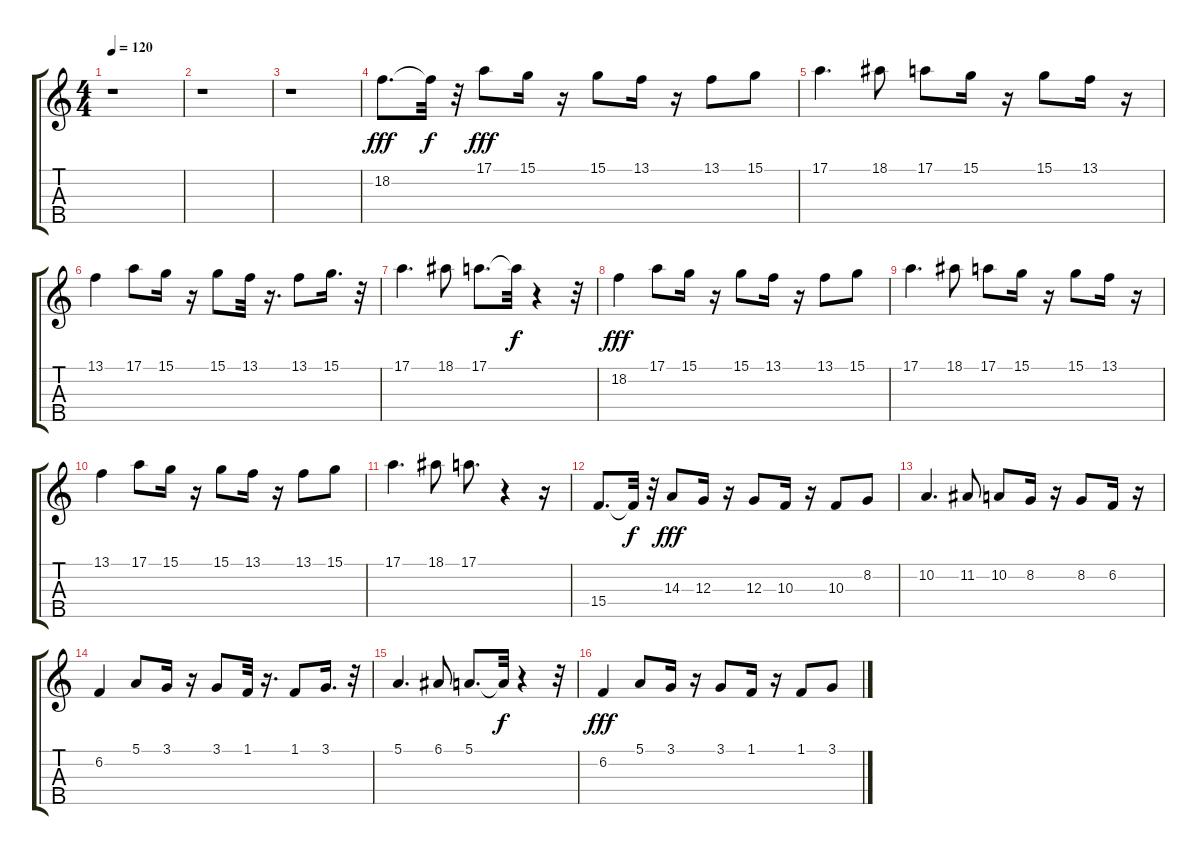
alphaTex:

\track "" {instrument trumpet}
\staff {score tabs}
\tuning (E4 B3 G3 D3 A2) {hide}
\ts (4 4)
\tempo 120
\clef g2
\ks c
r.1{dy fff} |
r.1 |
r.1 |
18.2.8{d} 18.2{t}.32{dy f} r.32 17.1.8{dy fff} 15.1.16 r.16 15.1.8 13.1.16 r.16 13.1.8 15.1.8 |
17.1.4{d} 18.1.8 17.1.8 15.1.16 r.16 15.1.8 13.1.16 r.16 |
13.1.4 17.1.8 15.1.16 r.16 15.1.8 13.1.32 r.16{d} 13.1.8 15.1.16{d} r.32 |
17.1.4{d} 18.1.8 17.1.8{d} 17.1{t}.32{dy f} r.4 r.32 |
18.2.4{dy fff} 17.1.8 15.1.16 r.16 15.1.8 13.1.16 r.16 13.1.8 15.1.8 |
17.1.4{d} 18.1.8 17.1.8 15.1.16 r.16 15.1.8 13.1.16 r.16 |
13.1.4 17.1.8 15.1.16 r.16 15.1.8 13.1.16 r.16 13.1.8 15.1.8 |
17.1.4{d} 18.1.8 17.1.8{d} r.4 r.16 |
15.4.8{d} 15.4{t}.32{dy f} r.32 14.3.8{dy fff} 12.3.16 r.16 12.3.8 10.3.16 r.16 10.3.8 8.2.8 |
10.2.4{d} 11.2.8 10.2.8 8.2.16 r.16 8.2.8 6.2.16 r.16 |
6.2.4 5.1.8 3.1.16 r.16 3.1.8 1.1.32 r.16{d} 1.1.8 3.1.16{d} r.32 |
5.1.4{d} 6.1.8 5.1.8{d} 5.1{t}.32{dy f} r.4 r.32 |
6.2.4{dy fff} 5.1.8 3.1.16 r.16 3.1.8 1.1.16 r.16 1.1.8 3.1.8
